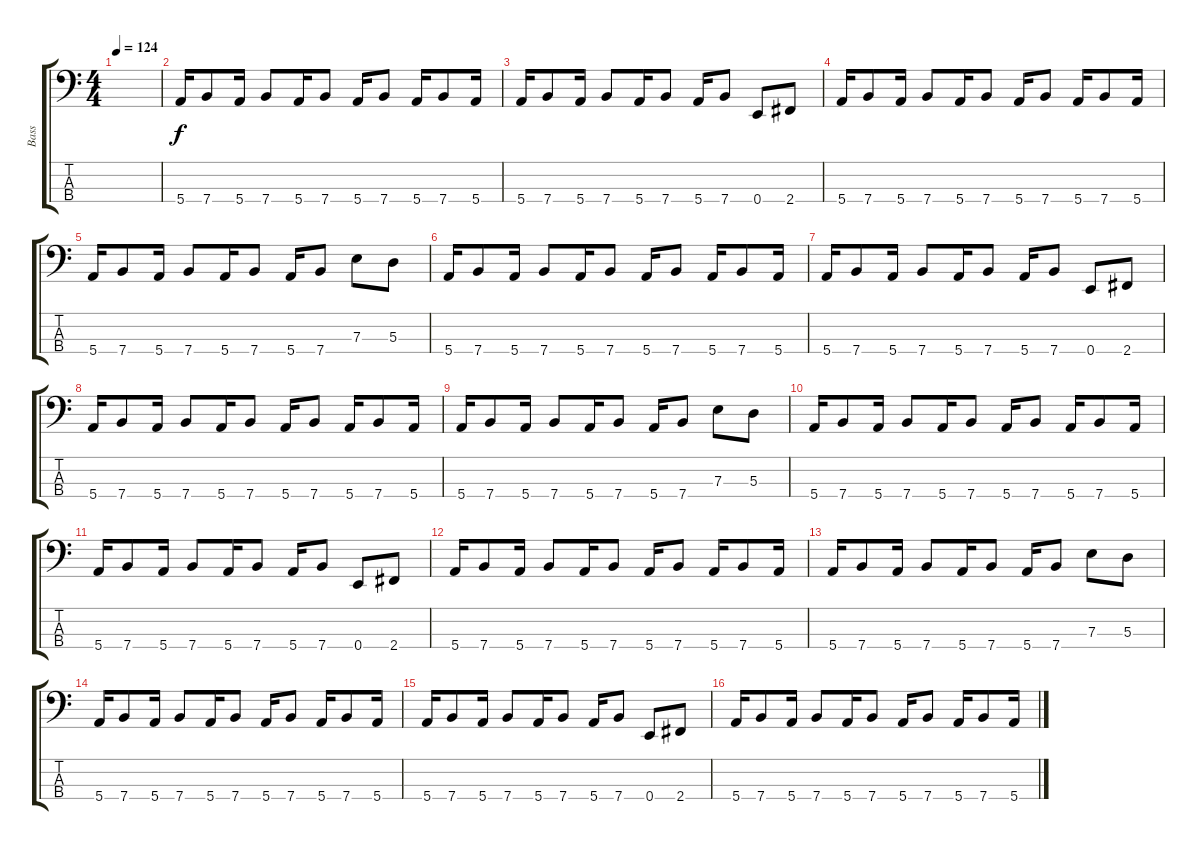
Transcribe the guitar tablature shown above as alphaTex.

\track ("Bass" "Bass") {instrument electricbasspick}
\staff {score tabs}
\tuning (G2 D2 A1 E1) {hide}
\ts (4 4)
\tempo 124
\clef f4
\ks c
|
5.4.16 7.4.8 5.4.16 7.4.8 5.4.16 7.4.8 5.4.16 7.4.8 5.4.16 7.4.8 5.4.16 |
5.4.16 7.4.8 5.4.16 7.4.8 5.4.16 7.4.8 5.4.16 7.4.8 0.4.8 2.4.8 |
5.4.16 7.4.8 5.4.16 7.4.8 5.4.16 7.4.8 5.4.16 7.4.8 5.4.16 7.4.8 5.4.16 |
5.4.16 7.4.8 5.4.16 7.4.8 5.4.16 7.4.8 5.4.16 7.4.8 7.3.8 5.3.8 |
5.4.16 7.4.8 5.4.16 7.4.8 5.4.16 7.4.8 5.4.16 7.4.8 5.4.16 7.4.8 5.4.16 |
5.4.16 7.4.8 5.4.16 7.4.8 5.4.16 7.4.8 5.4.16 7.4.8 0.4.8 2.4.8 |
5.4.16 7.4.8 5.4.16 7.4.8 5.4.16 7.4.8 5.4.16 7.4.8 5.4.16 7.4.8 5.4.16 |
5.4.16 7.4.8 5.4.16 7.4.8 5.4.16 7.4.8 5.4.16 7.4.8 7.3.8 5.3.8 |
5.4.16 7.4.8 5.4.16 7.4.8 5.4.16 7.4.8 5.4.16 7.4.8 5.4.16 7.4.8 5.4.16 |
5.4.16 7.4.8 5.4.16 7.4.8 5.4.16 7.4.8 5.4.16 7.4.8 0.4.8 2.4.8 |
5.4.16 7.4.8 5.4.16 7.4.8 5.4.16 7.4.8 5.4.16 7.4.8 5.4.16 7.4.8 5.4.16 |
5.4.16 7.4.8 5.4.16 7.4.8 5.4.16 7.4.8 5.4.16 7.4.8 7.3.8 5.3.8 |
5.4.16 7.4.8 5.4.16 7.4.8 5.4.16 7.4.8 5.4.16 7.4.8 5.4.16 7.4.8 5.4.16 |
5.4.16 7.4.8 5.4.16 7.4.8 5.4.16 7.4.8 5.4.16 7.4.8 0.4.8 2.4.8 |
5.4.16 7.4.8 5.4.16 7.4.8 5.4.16 7.4.8 5.4.16 7.4.8 5.4.16 7.4.8 5.4.16
